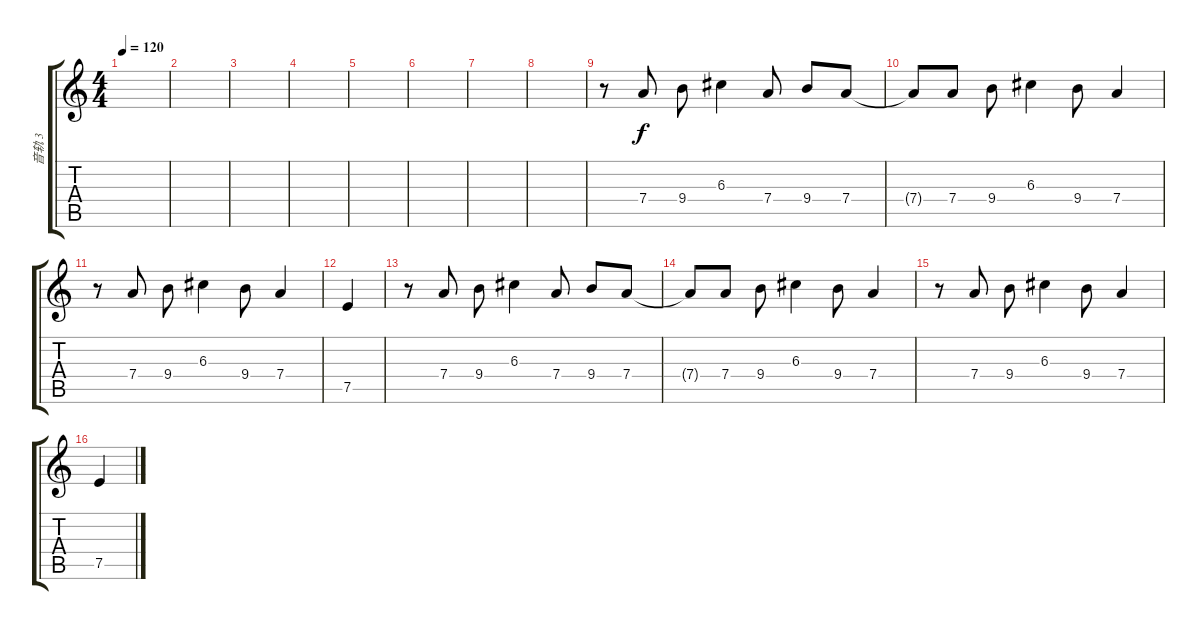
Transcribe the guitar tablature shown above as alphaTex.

\track ("音轨 3" "音轨 3") {instrument overdrivenguitar}
\staff {score tabs}
\tuning (E4 B3 G3 D3 A2 E2) {hide}
\ts (4 4)
\tempo 120
\clef g2
\ks c
|
|
|
|
|
|
|
|
r.8 7.4.8 9.4.8 6.3.4 7.4.8 9.4.8 7.4.8 |
7.4{t}.8 7.4.8 9.4.8 6.3.4 9.4.8 7.4.4 |
r.8 7.4.8 9.4.8 6.3.4 9.4.8 7.4.4 |
7.5.4 |
r.8 7.4.8 9.4.8 6.3.4 7.4.8 9.4.8 7.4.8 |
7.4{t}.8 7.4.8 9.4.8 6.3.4 9.4.8 7.4.4 |
r.8 7.4.8 9.4.8 6.3.4 9.4.8 7.4.4 |
7.5.4
